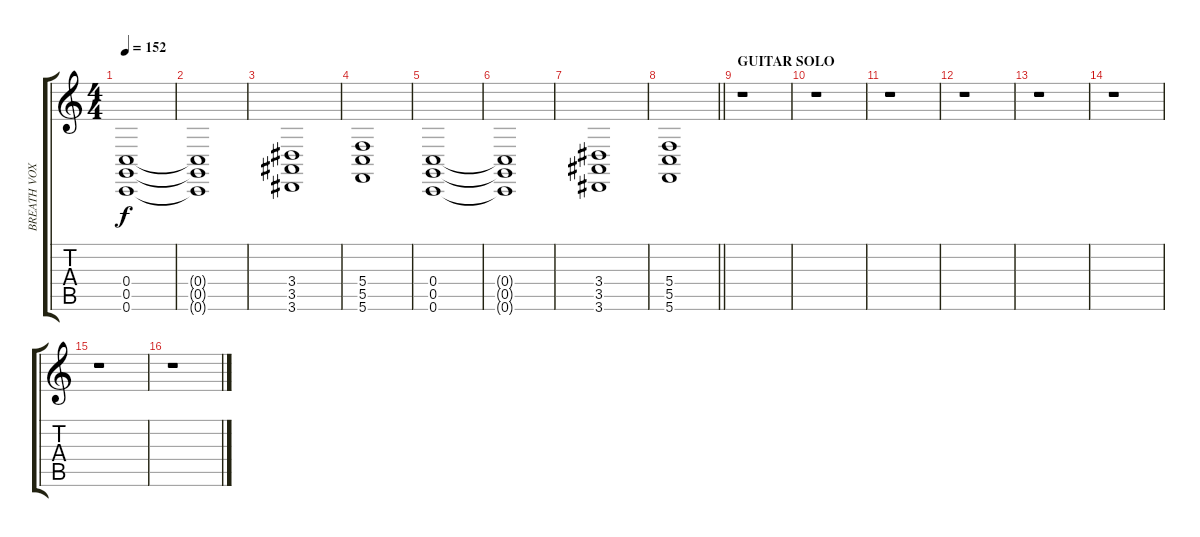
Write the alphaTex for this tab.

\track ("BREATH VOX/STRINGS" "BREATH VOX") {instrument pad2warm}
\staff {score tabs}
\tuning (D4 A3 F3 C3 G2 C2) {hide}
\ts (4 4)
\tempo 152
\clef g2
\ks c
(0.4 0.5 0.6).1{dy f} |
(0.4{t} 0.5{t} 0.6{t}).1 |
(3.4 3.5 3.6).1 |
(5.4 5.5 5.6).1 |
(0.4 0.5 0.6).1 |
(0.4{t} 0.5{t} 0.6{t}).1 |
(3.4 3.5 3.6).1 |
\barLineRight lightlight
(5.4 5.5 5.6).1 |
\section ("" "GUITAR SOLO")
r.1 |
r.1 |
r.1 |
r.1 |
r.1 |
r.1 |
r.1 |
r.1
